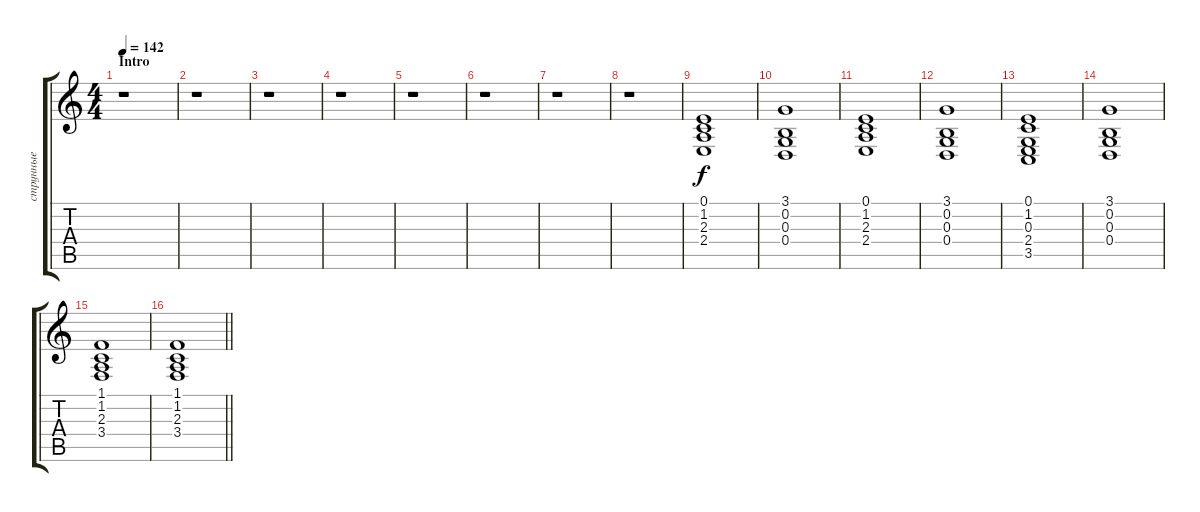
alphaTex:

\track ("струнные" "струнные") {instrument stringensemble2}
\staff {score tabs}
\tuning (E4 B3 G3 D3 A2 E2) {hide}
\ts (4 4)
\section ("" "Intro")
\tempo 142
\clef g2
\ks c
r.1{dy f instrument stringensemble2} |
r.1 |
r.1 |
r.1 |
r.1 |
r.1 |
r.1 |
r.1 |
(0.1 1.2 2.3 2.4).1 |
(3.1 0.2 0.3 0.4).1 |
(0.1 1.2 2.3 2.4).1 |
(3.1 0.2 0.3 0.4).1 |
(0.1 1.2 0.3 2.4 3.5).1 |
(3.1 0.2 0.3 0.4).1 |
(1.1 1.2 2.3 3.4).1 |
\barLineRight lightlight
(1.1 1.2 2.3 3.4).1{volume 0}
